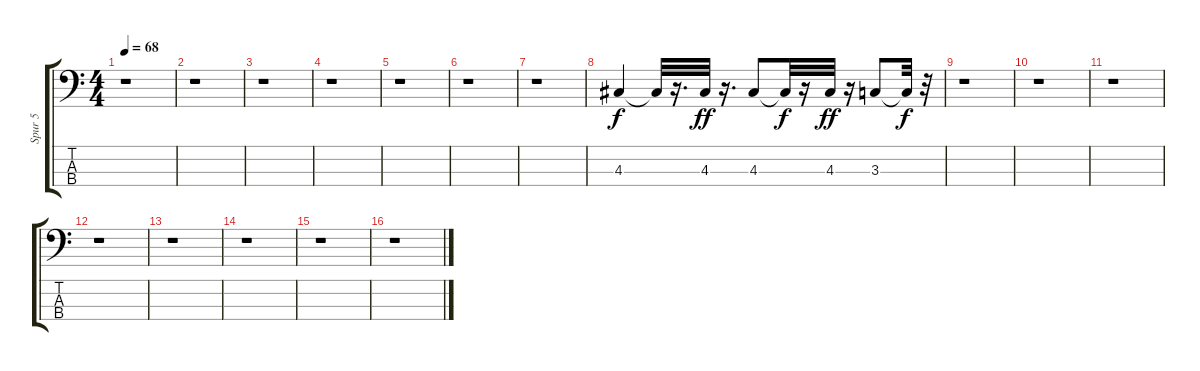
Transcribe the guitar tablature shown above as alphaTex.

\track ("Spur 5" "Spur 5") {instrument fretlessbass}
\staff {score tabs}
\tuning (G2 D2 A1 E1) {hide}
\ts (4 4)
\tempo 68
\clef f4
\ks c
r.1{dy f} |
r.1 |
r.1 |
r.1 |
r.1 |
r.1 |
r.1 |
4.3.4 4.3{t}.32 r.16{d} 4.3.32{dy ff} r.16{d} 4.3.8 4.3{t}.32{dy f} r.16 4.3.32{dy ff} r.16 3.3.8 3.3{t}.32{dy f} r.32 |
r.1 |
r.1 |
r.1 |
r.1 |
r.1 |
r.1 |
r.1 |
r.1
